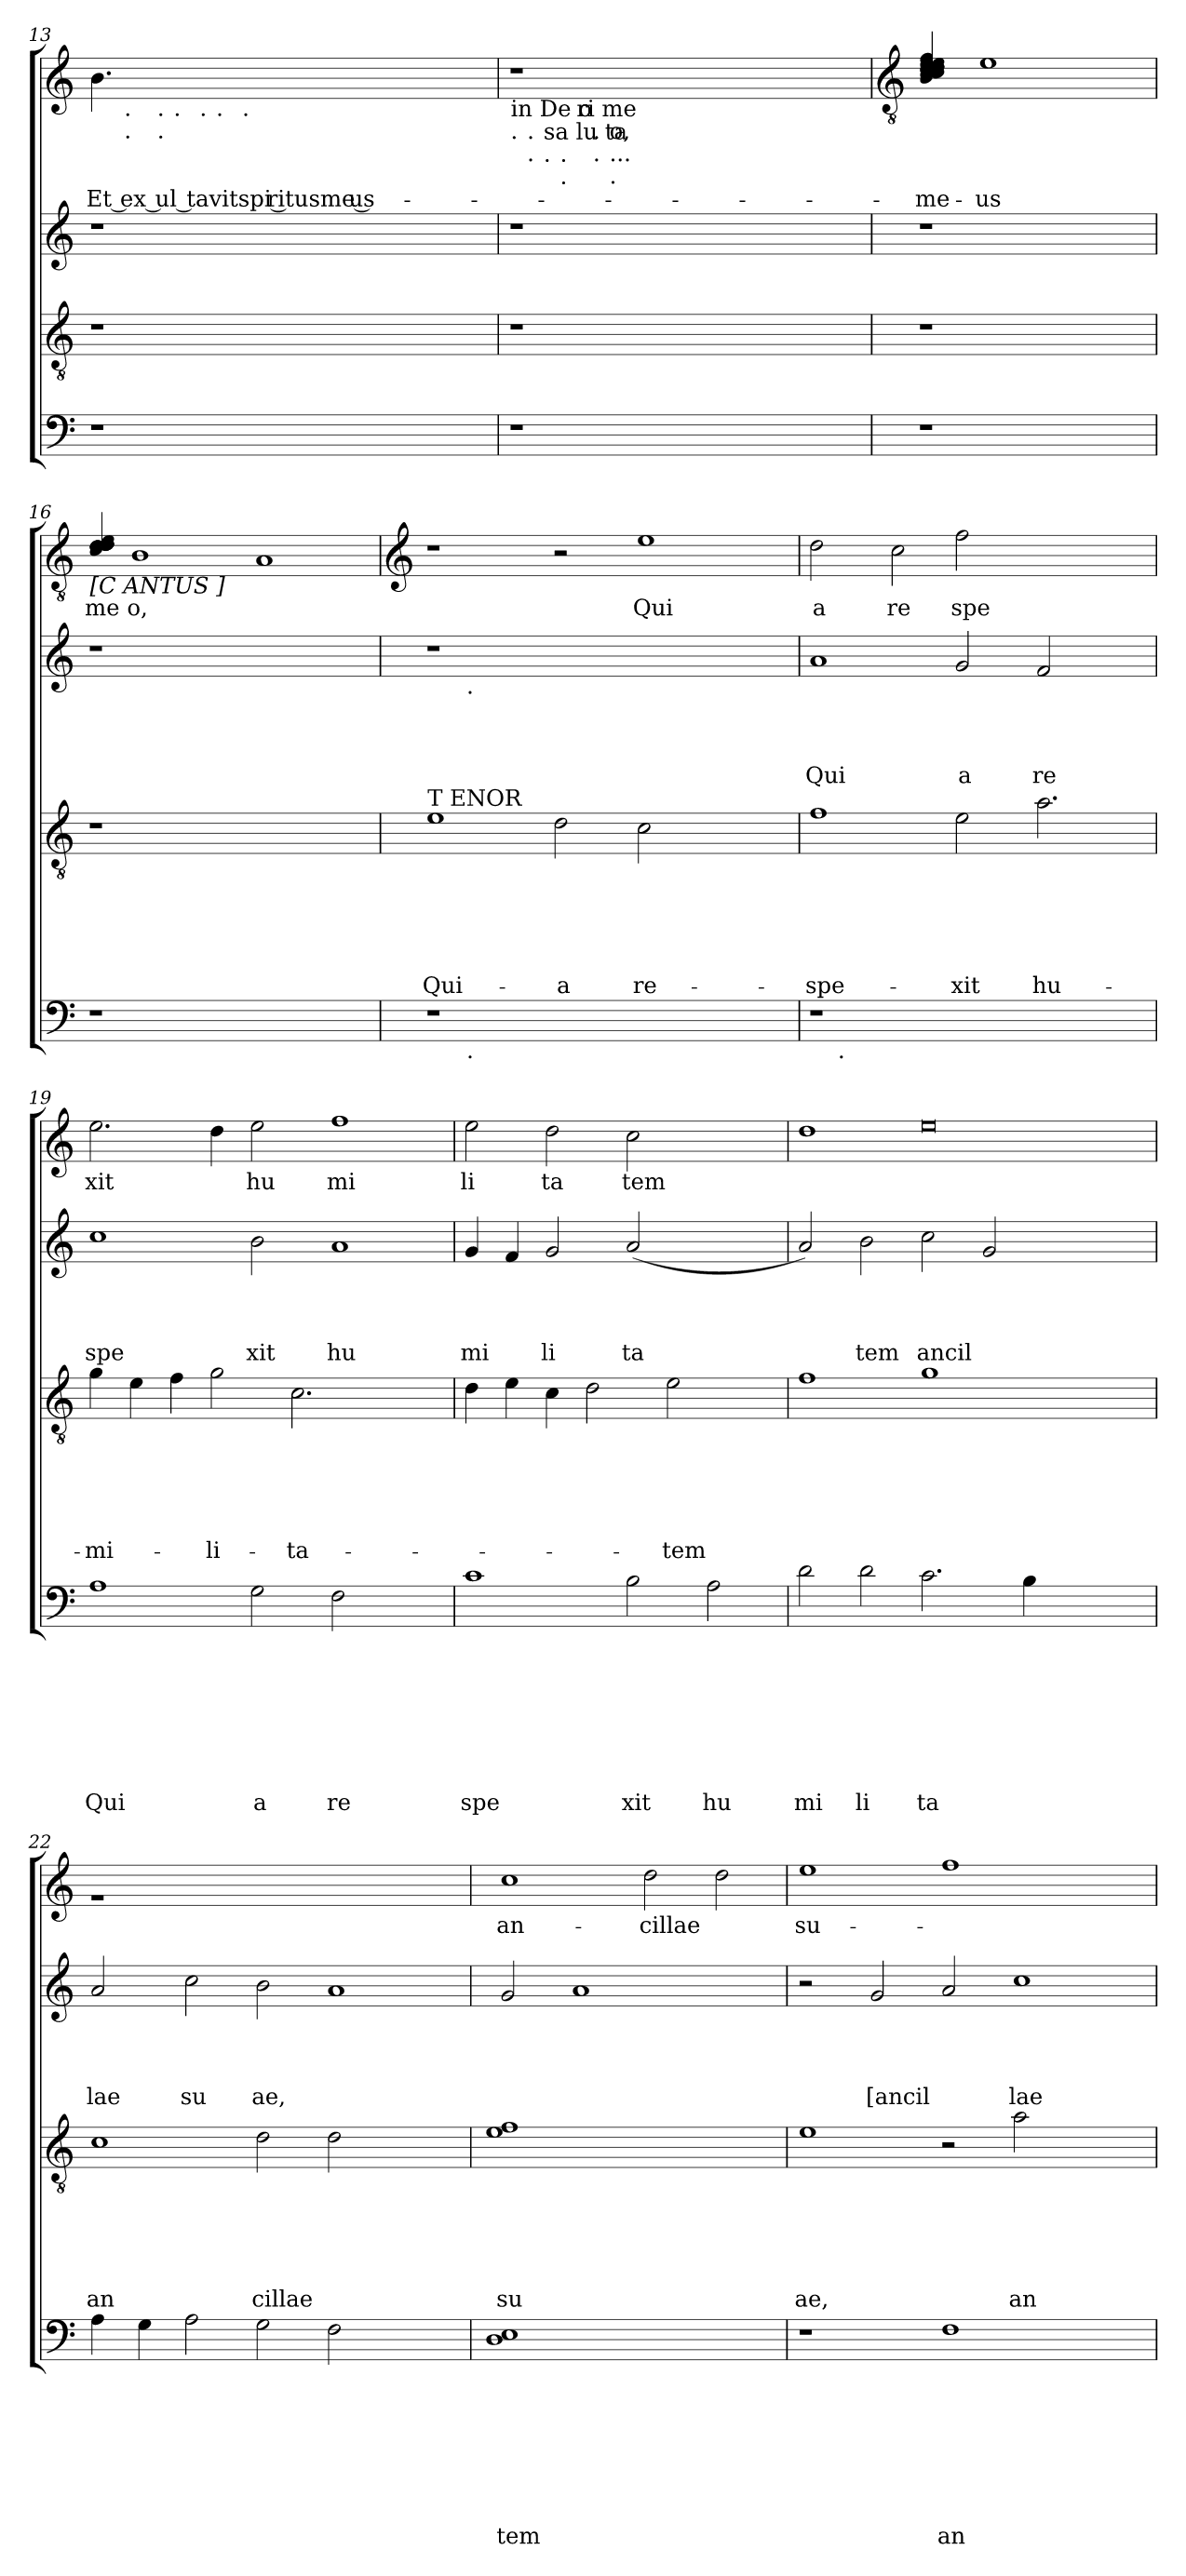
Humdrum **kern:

**kern	**text	**text	**text	**text	**text	**text	**text	**text	**kern	**text	**text	**text	**text	**text	**text	**kern	**text	**text	**text	**text	**kern	**text
*part4	*part4	*part4	*part4	*part4	*part4	*part4	*part4	*part4	*part3	*part3	*part3	*part3	*part3	*part3	*part3	*part2	*part2	*part2	*part2	*part2	*part1	*part1
*staff4	*staff4	*staff4	*staff4	*staff4	*staff4	*staff4	*staff4	*staff4	*staff3	*staff3	*staff3	*staff3	*staff3	*staff3	*staff3	*staff2	*staff2	*staff2	*staff2	*staff2	*staff1	*staff1
!!LO:PB:g=z
*clefF4	*	*	*	*	*	*	*	*	*clefGv2	*	*	*	*	*	*	*clefG2	*	*	*	*	*clefG2	*
*k[]	*	*	*	*	*	*	*	*	*k[]	*	*	*	*	*	*	*k[]	*	*	*	*	*k[]	*
*C:	*	*	*	*	*	*	*	*	*C:	*	*	*	*	*	*	*C:	*	*	*	*	*C:	*
=13	=13	=13	=13	=13	=13	=13	=13	=13	=13	=13	=13	=13	=13	=13	=13	=13	=13	=13	=13	=13	=13	=13
!	!	!	!	!	!	!	!	!	!	!	!	!	!	!	!	!	!	!	!	!	!LO:N:head=solid	!LO:LY:b
*	*	*	*	*	*	*	*	*	*	*	*	*	*	*	*	*	*	*	*	*	*^	*
*	*	*	*	*	*	*	*	*	*	*	*	*	*	*	*	*	*	*	*	*	*	*^	*
*	*	*	*	*	*	*	*	*	*	*	*	*	*	*	*	*	*	*	*	*	*	*	*^	*
*	*	*	*	*	*	*	*	*	*	*	*	*	*	*	*	*	*	*	*	*	*	*	*	*^	*
*	*	*	*	*	*	*	*	*	*	*	*	*	*	*	*	*	*	*	*	*	*	*	*	*	*^	*
*	*	*	*	*	*	*	*	*	*	*	*	*	*	*	*	*	*	*	*	*	*	*	*	*	*	*^	*
1r	.	.	.	.	.	.	.	.	1r	.	.	.	.	.	.	1r	.	.	.	.	4.b\	16.ryy	8ryy	8.ryy	4ryy	4ryy	4ryy	Et ex ul tavitspi ritusme us-
!	!	!	!	!	!	!	!	!	!	!	!	!	!	!	!	!	!	!	!	!	!	!LO:TX:b:t=.	!	!	!	!	!	!
!	!	!	!	!	!	!	!	!	!	!	!	!	!	!	!	!	!	!	!	!	!	!LO:TX:b:t=.	!	!	!	!	!	!
.	.	.	.	.	.	.	.	.	.	.	.	.	.	.	.	.	.	.	.	.	.	2ryy	.	.	.	.	.	.
.	.	.	.	.	.	.	.	.	.	.	.	.	.	.	.	.	.	.	.	.	.	.	32ryy	.	.	.	.	.
!	!	!	!	!	!	!	!	!	!	!	!	!	!	!	!	!	!	!	!	!	!	!	!LO:TX:b:t=.	!	!	!	!	!
!	!	!	!	!	!	!	!	!	!	!	!	!	!	!	!	!	!	!	!	!	!	!	!LO:TX:b:t=.	!	!	!	!	!
.	.	.	.	.	.	.	.	.	.	.	.	.	.	.	.	.	.	.	.	.	.	.	2ryy	.	.	.	.	.
!	!	!	!	!	!	!	!	!	!	!	!	!	!	!	!	!	!	!	!	!	!	!	!	!LO:TX:b:t=.	!	!	!	!
.	.	.	.	.	.	.	.	.	.	.	.	.	.	.	.	.	.	.	.	.	.	.	.	2ryy	.	.	.	.
!	!	!	!	!	!	!	!	!	!	!	!	!	!	!	!	!	!	!	!	!	!	!	!	!	!LO:TX:b:t=.	!	!	!
.	.	.	.	.	.	.	.	.	.	.	.	.	.	.	.	.	.	.	.	.	.	.	.	.	2.ryy	32ryy	16.ryy	.
!	!	!	!	!	!	!	!	!	!	!	!	!	!	!	!	!	!	!	!	!	!	!	!	!	!	!LO:TX:b:t=.	!	!
.	.	.	.	.	.	.	.	.	.	.	.	.	.	.	.	.	.	.	.	.	.	.	.	.	.	2ryy	.	.
!	!	!	!	!	!	!	!	!	!	!	!	!	!	!	!	!	!	!	!	!	!	!	!	!	!	!	!LO:TX:b:t=.	!
.	.	.	.	.	.	.	.	.	.	.	.	.	.	.	.	.	.	.	.	.	.	.	.	.	.	.	2ryy	.
.	.	.	.	.	.	.	.	.	.	.	.	.	.	.	.	.	.	.	.	.	2ryy	.	.	.	.	.	.	.
.	.	.	.	.	.	.	.	.	.	.	.	.	.	.	.	.	.	.	.	.	.	4ryy	.	.	.	.	.	.
.	.	.	.	.	.	.	.	.	.	.	.	.	.	.	.	.	.	.	.	.	.	.	4ryy	.	.	.	.	.
.	.	.	.	.	.	.	.	.	.	.	.	.	.	.	.	.	.	.	.	.	.	.	.	4ryy	.	.	.	.
.	.	.	.	.	.	.	.	.	.	.	.	.	.	.	.	.	.	.	.	.	.	.	.	.	.	8..ryy	.	.
.	.	.	.	.	.	.	.	.	.	.	.	.	.	.	.	.	.	.	.	.	.	8ryy	.	.	.	.	8ryy	.
.	.	.	.	.	.	.	.	.	.	.	.	.	.	.	.	.	.	.	.	.	8ryy	.	.	.	.	.	.	.
.	.	.	.	.	.	.	.	.	.	.	.	.	.	.	.	.	.	.	.	.	.	.	16.ryy	.	.	.	.	.
.	.	.	.	.	.	.	.	.	.	.	.	.	.	.	.	.	.	.	.	.	.	.	.	16ryy	.	.	.	.
.	.	.	.	.	.	.	.	.	.	.	.	.	.	.	.	.	.	.	.	.	.	32ryy	.	.	.	.	32ryy	.
!!LO:LB:g=z	!!	!!	!!	!!	!!	!!
=14	=14	=14	=14	=14	=14	=14	=14	=14	=14	=14	=14	=14	=14	=14	=14	=14	=14	=14	=14	=14	=14	=14	=14	=14	=14	=14	=14	=14
!	!	!	!	!	!	!	!	!	!	!	!	!	!	!	!	!	!	!	!	!	!LO:TX:b:t=in De o	!	!	!	!	!	!	!
!	!	!	!	!	!	!	!	!	!	!	!	!	!	!	!	!	!	!	!	!	!LO:TX:b:t=.	!	!	!	!	!	!	!
1r	.	.	.	.	.	.	.	.	1r	.	.	.	.	.	.	1r	.	.	.	.	1r	32ryy	16ryy	16.ryy	8ryy	8ryy	8.ryy	.
!	!	!	!	!	!	!	!	!	!	!	!	!	!	!	!	!	!	!	!	!	!	!LO:TX:b:t=.	!	!	!	!	!	!
!	!	!	!	!	!	!	!	!	!	!	!	!	!	!	!	!	!	!	!	!	!	!LO:TX:b:t=.	!	!	!	!	!	!
.	.	.	.	.	.	.	.	.	.	.	.	.	.	.	.	.	.	.	.	.	.	2ryy	.	.	.	.	.	.
!	!	!	!	!	!	!	!	!	!	!	!	!	!	!	!	!	!	!	!	!	!	!	!LO:TX:b:t=sa lu ta	!	!	!	!	!
!	!	!	!	!	!	!	!	!	!	!	!	!	!	!	!	!	!	!	!	!	!	!	!LO:TX:b:t=.	!	!	!	!	!
.	.	.	.	.	.	.	.	.	.	.	.	.	.	.	.	.	.	.	.	.	.	.	2...ryy	.	.	.	.	.
!	!	!	!	!	!	!	!	!	!	!	!	!	!	!	!	!	!	!	!	!	!	!	!	!LO:TX:b:t=.	!	!	!	!
!	!	!	!	!	!	!	!	!	!	!	!	!	!	!	!	!	!	!	!	!	!	!	!	!LO:TX:b:t=.	!	!	!	!
.	.	.	.	.	.	.	.	.	.	.	.	.	.	.	.	.	.	.	.	.	.	.	.	2ryy	.	.	.	.
!	!	!	!	!	!	!	!	!	!	!	!	!	!	!	!	!	!	!	!	!	!	!	!	!	!LO:TX:b:t=ri me	!	!	!
.	.	.	.	.	.	.	.	.	.	.	.	.	.	.	.	.	.	.	.	.	.	.	.	.	2..ryy	32ryy	.	.
!	!	!	!	!	!	!	!	!	!	!	!	!	!	!	!	!	!	!	!	!	!	!	!	!	!	!LO:TX:b:t=.	!	!
!	!	!	!	!	!	!	!	!	!	!	!	!	!	!	!	!	!	!	!	!	!	!	!	!	!	!LO:TX:b:t=.	!	!
.	.	.	.	.	.	.	.	.	.	.	.	.	.	.	.	.	.	.	.	.	.	.	.	.	.	2ryy	.	.
!	!	!	!	!	!	!	!	!	!	!	!	!	!	!	!	!	!	!	!	!	!	!	!	!	!	!	!LO:TX:b:t=o,	!
!	!	!	!	!	!	!	!	!	!	!	!	!	!	!	!	!	!	!	!	!	!	!	!	!	!	!	!LO:TX:b:t=...	!
!	!	!	!	!	!	!	!	!	!	!	!	!	!	!	!	!	!	!	!	!	!	!	!	!	!	!	!LO:TX:b:t=.	!
.	.	.	.	.	.	.	.	.	.	.	.	.	.	.	.	.	.	.	.	.	.	.	.	.	.	.	2ryy	.
.	.	.	.	.	.	.	.	.	.	.	.	.	.	.	.	.	.	.	.	.	.	4...ryy	.	.	.	.	.	.
.	.	.	.	.	.	.	.	.	.	.	.	.	.	.	.	.	.	.	.	.	.	.	.	4ryy	.	.	.	.
.	.	.	.	.	.	.	.	.	.	.	.	.	.	.	.	.	.	.	.	.	.	.	.	.	.	4ryy	.	.
.	.	.	.	.	.	.	.	.	.	.	.	.	.	.	.	.	.	.	.	.	.	.	.	.	.	.	4ryy	.
.	.	.	.	.	.	.	.	.	.	.	.	.	.	.	.	.	.	.	.	.	.	.	.	8ryy	.	.	.	.
.	.	.	.	.	.	.	.	.	.	.	.	.	.	.	.	.	.	.	.	.	.	.	.	.	.	16.ryy	.	.
.	.	.	.	.	.	.	.	.	.	.	.	.	.	.	.	.	.	.	.	.	.	.	.	.	.	.	16ryy	.
.	.	.	.	.	.	.	.	.	.	.	.	.	.	.	.	.	.	.	.	.	.	.	.	32ryy	.	.	.	.
*	*	*	*	*	*	*	*	*	*	*	*	*	*	*	*	*	*	*	*	*	*v	*v	*v	*v	*v	*v	*v	*
!!LO:LB:g=z
=15	=15	=15	=15	=15	=15	=15	=15	=15	=15	=15	=15	=15	=15	=15	=15	=15	=15	=15	=15	=15	=15	=15
*	*	*	*	*	*	*	*	*	*	*	*	*	*	*	*	*	*	*	*	*	*clefGv2	*
*	*	*	*	*	*	*	*	*	*	*	*	*	*	*	*	*	*	*	*	*	*^	*
*	*	*	*	*	*	*	*	*	*	*	*	*	*	*	*	*	*	*	*	*	*	*^	*
*	*	*	*	*	*	*	*	*	*	*	*	*	*	*	*	*	*	*	*	*	*	*	*^	*
*	*	*	*	*	*	*	*	*	*	*	*	*	*	*	*	*	*	*	*	*	*	*	*	*^	*
*	*	*	*	*	*	*	*	*	*	*	*	*	*	*	*	*	*	*	*	*	*	*	*	*	*^	*
*	*	*	*	*	*	*	*	*	*	*	*	*	*	*	*	*	*	*	*	*	*	*	*	*	*	*^	*
!	!	!	!	!	!	!	!	!	!	!	!	!	!	!	!	!	!	!	!	!	!	!	!	!	!	!	!	!LO:LY:b
*	*	*	*	*	*	*	*	*	*	*	*	*	*	*	*	*	*	*	*	*	*v	*v	*v	*v	*v	*v	*v	*
1r	.	.	.	.	.	.	.	.	1r	.	.	.	.	.	.	1r	.	.	.	.	4B/ 4c/ 4c/ 4d/ 4d/ 4d/ 4d/ 4d/ 4e/ 4e/ 4f/	me-
!	!	!	!	!	!	!	!	!	!	!	!	!	!	!	!	!	!	!	!	!	!	!LO:LY:b
.	.	.	.	.	.	.	.	.	.	.	.	.	.	.	.	.	.	.	.	.	1e	-us
4ryy	.	.	.	.	.	.	.	.	4ryy	.	.	.	.	.	.	4ryy	.	.	.	.	.	.
!!LO:LB:g=z
=16	=16	=16	=16	=16	=16	=16	=16	=16	=16	=16	=16	=16	=16	=16	=16	=16	=16	=16	=16	=16	=16	=16
!	!	!	!	!	!	!	!	!	!	!	!	!	!	!	!	!	!	!	!	!	!LO:TX:b:t=[C ANTUS ]	!
!	!	!	!	!	!	!	!	!	!	!	!	!	!	!	!	!	!	!	!	!	!	!LO:LY:b
1r	.	.	.	.	.	.	.	.	1r	.	.	.	.	.	.	1r	.	.	.	.	4c/ 4d/ 4d/ 4d/ 4d/ 4d/ 4d/ 4e/	me
!	!	!	!	!	!	!	!	!	!	!	!	!	!	!	!	!	!	!	!	!	!	!LO:LY:b
.	.	.	.	.	.	.	.	.	.	.	.	.	.	.	.	.	.	.	.	.	1B	o,
1ryy	.	.	.	.	.	.	.	.	1ryy	.	.	.	.	.	.	1ryy	.	.	.	.	.	.
.	.	.	.	.	.	.	.	.	.	.	.	.	.	.	.	.	.	.	.	.	1A	.
4ryy	.	.	.	.	.	.	.	.	4ryy	.	.	.	.	.	.	4ryy	.	.	.	.	.	.
!!LO:LB:g=z
=17	=17	=17	=17	=17	=17	=17	=17	=17	=17	=17	=17	=17	=17	=17	=17	=17	=17	=17	=17	=17	=17	=17
*	*	*	*	*	*	*	*	*	*	*	*	*	*	*	*	*	*	*	*	*	*clefG2	*
!	!	!	!	!	!	!	!	!	!	!	!	!	!	!	!	!LO:TX:a:t=C ONTRATENOR	!	!	!	!	!	!
!	!	!	!	!	!	!	!	!	!LO:TX:a:t=T ENOR	!	!	!	!	!	!	!	!	!	!	!	!	!
!LO:TX:a:t=B ASSUS	!	!	!	!	!	!	!	!	!	!	!	!	!	!	!	!	!	!	!	!	!	!
!	!	!	!	!	!	!	!	!	!	!	!	!	!	!	!LO:LY:b	!	!	!	!	!	!	!
*^	*	*	*	*	*	*	*	*	*	*	*	*	*	*	*	*^	*	*	*	*	*	*
1r	8ryy	.	.	.	.	.	.	.	.	1e	.	.	.	.	.	Qui-	1r	8ryy	.	.	.	.	1r	.
.	32ryy	.	.	.	.	.	.	.	.	.	.	.	.	.	.	.	.	32ryy	.	.	.	.	.	.
!	!	!	!	!	!	!	!	!	!	!	!	!	!	!	!	!	!	!LO:TX:b:t=.	!	!	!	!	!	!
!	!LO:TX:b:t=.	!	!	!	!	!	!	!	!	!	!	!	!	!	!	!	!	!	!	!	!	!	!	!
.	1ryy	.	.	.	.	.	.	.	.	.	.	.	.	.	.	.	.	1ryy	.	.	.	.	.	.
!	!	!	!	!	!	!	!	!	!	!	!	!	!	!	!	!LO:LY:b	!	!	!	!	!	!	!	!
1.ryy	.	.	.	.	.	.	.	.	.	2d\	.	.	.	.	.	-a	1.ryy	.	.	.	.	.	2r	.
.	1ryy	.	.	.	.	.	.	.	.	.	.	.	.	.	.	.	.	1ryy	.	.	.	.	.	.
!	!	!	!	!	!	!	!	!	!	!	!	!	!	!	!	!LO:LY:b	!	!	!	!	!	!	!	!LO:LY:b
.	.	.	.	.	.	.	.	.	.	2c\	.	.	.	.	.	re-	.	.	.	.	.	.	1ee	Qui
.	.	.	.	.	.	.	.	.	.	2ryy	.	.	.	.	.	.	.	.	.	.	.	.	.	.
.	4ryy	.	.	.	.	.	.	.	.	.	.	.	.	.	.	.	.	4ryy	.	.	.	.	.	.
.	16.ryy	.	.	.	.	.	.	.	.	.	.	.	.	.	.	.	.	16.ryy	.	.	.	.	.	.
=18	=18	=18	=18	=18	=18	=18	=18	=18	=18	=18	=18	=18	=18	=18	=18	=18	=18	=18	=18	=18	=18	=18	=18	=18
!	!	!	!	!	!	!	!	!	!	!	!	!	!	!	!	!LO:LY:b	!	!	!	!	!	!LO:LY:b	!	!LO:LY:b
*	*	*	*	*	*	*	*	*	*	*	*	*	*	*	*	*	*v	*v	*	*	*	*	*	*
1r	8ryy	.	.	.	.	.	.	.	.	1f	.	.	.	.	.	-spe-	1a	.	.	.	Qui	2dd\	a
!	!LO:TX:b:t=.	!	!	!	!	!	!	!	!	!	!	!	!	!	!	!	!	!	!	!	!	!	!
.	1ryy	.	.	.	.	.	.	.	.	.	.	.	.	.	.	.	.	.	.	.	.	.	.
!	!	!	!	!	!	!	!	!	!	!	!	!	!	!	!	!	!	!	!	!	!	!	!LO:LY:b
.	.	.	.	.	.	.	.	.	.	.	.	.	.	.	.	.	.	.	.	.	.	2cc\	re
!	!	!	!	!	!	!	!	!	!	!	!	!	!	!	!	!LO:LY:b	!	!	!	!	!LO:LY:b	!	!LO:LY:b
1ryy	.	.	.	.	.	.	.	.	.	2e\	.	.	.	.	.	-xit	2g/	.	.	.	a	2ff\	spe
.	1ryy	.	.	.	.	.	.	.	.	.	.	.	.	.	.	.	.	.	.	.	.	.	.
!	!	!	!	!	!	!	!	!	!	!	!	!	!	!	!	!LO:LY:b	!	!	!	!	!LO:LY:b	!	!
.	.	.	.	.	.	.	.	.	.	2.a\	.	.	.	.	.	hu-	2f/	.	.	.	re	2.ryy	.
4ryy	.	.	.	.	.	.	.	.	.	.	.	.	.	.	.	.	4ryy	.	.	.	.	.	.
.	8ryy	.	.	.	.	.	.	.	.	.	.	.	.	.	.	.	.	.	.	.	.	.	.
=19	=19	=19	=19	=19	=19	=19	=19	=19	=19	=19	=19	=19	=19	=19	=19	=19	=19	=19	=19	=19	=19	=19	=19
!	!	!	!	!	!	!	!	!	!LO:LY:b	!	!	!	!	!	!	!LO:LY:b	!	!	!	!	!LO:LY:b	!	!LO:LY:b
*v	*v	*	*	*	*	*	*	*	*	*	*	*	*	*	*	*	*	*	*	*	*	*	*
1A	.	.	.	.	.	.	.	Qui	4g\	.	.	.	.	.	-mi-	1cc	.	.	.	spe	2.ee\	xit
.	.	.	.	.	.	.	.	.	4e\	.	.	.	.	.	.	.	.	.	.	.	.	.
.	.	.	.	.	.	.	.	.	4f\	.	.	.	.	.	.	.	.	.	.	.	.	.
!	!	!	!	!	!	!	!	!	!	!	!	!	!	!	!LO:LY:b	!	!	!	!	!	!	!
.	.	.	.	.	.	.	.	.	2g\	.	.	.	.	.	-li-	.	.	.	.	.	4dd\	.
!	!	!	!	!	!	!	!	!LO:LY:b	!	!	!	!	!	!	!	!	!	!	!	!LO:LY:b	!	!LO:LY:b
2G\	.	.	.	.	.	.	.	a	.	.	.	.	.	.	.	2b\	.	.	.	xit	2ee\	hu
!	!	!	!	!	!	!	!	!	!	!	!	!	!	!	!LO:LY:b	!	!	!	!	!	!	!
.	.	.	.	.	.	.	.	.	2.c\	.	.	.	.	.	-ta-	.	.	.	.	.	.	.
!	!	!	!	!	!	!	!	!LO:LY:b	!	!	!	!	!	!	!	!	!	!	!	!LO:LY:b	!	!LO:LY:b
2F\	.	.	.	.	.	.	.	re	.	.	.	.	.	.	.	1a	.	.	.	hu	1ff	mi
2ryy	.	.	.	.	.	.	.	.	2ryy	.	.	.	.	.	.	.	.	.	.	.	.	.
=20	=20	=20	=20	=20	=20	=20	=20	=20	=20	=20	=20	=20	=20	=20	=20	=20	=20	=20	=20	=20	=20	=20
!	!	!	!	!	!	!	!	!LO:LY:b	!	!	!	!	!	!	!	!	!	!	!	!LO:LY:b	!	!LO:LY:b
1c	.	.	.	.	.	.	.	spe	4d\	.	.	.	.	.	.	4g/	.	.	.	mi	2ee\	li
.	.	.	.	.	.	.	.	.	4e\	.	.	.	.	.	.	4f/	.	.	.	.	.	.
!	!	!	!	!	!	!	!	!	!	!	!	!	!	!	!	!	!	!	!	!LO:LY:b	!	!LO:LY:b
.	.	.	.	.	.	.	.	.	4c\	.	.	.	.	.	.	2g/	.	.	.	li	2dd\	ta
.	.	.	.	.	.	.	.	.	2d\	.	.	.	.	.	.	.	.	.	.	.	.	.
!	!	!	!	!	!	!	!	!LO:LY:b	!	!	!	!	!	!	!	!	!	!	!	!LO:LY:b	!	!LO:LY:b
2B\	.	.	.	.	.	.	.	xit	.	.	.	.	.	.	.	(<2a/	.	.	.	ta	2cc\	tem
!	!	!	!	!	!	!	!	!	!	!	!	!	!	!	!LO:LY:b	!	!	!	!	!	!	!
.	.	.	.	.	.	.	.	.	2e\	.	.	.	.	.	-tem	.	.	.	.	.	.	.
!	!	!	!	!	!	!	!	!LO:LY:b	!	!	!	!	!	!	!	!	!	!	!	!	!	!
2A\	.	.	.	.	.	.	.	hu	.	.	.	.	.	.	.	2ryy	.	.	.	.	2ryy	.
.	.	.	.	.	.	.	.	.	4ryy	.	.	.	.	.	.	.	.	.	.	.	.	.
!!LO:LB:g=z
=21	=21	=21	=21	=21	=21	=21	=21	=21	=21	=21	=21	=21	=21	=21	=21	=21	=21	=21	=21	=21	=21	=21
!	!	!	!	!	!	!	!	!LO:LY:b	!	!	!	!	!	!	!	!	!	!	!	!	!	!
2d\	.	.	.	.	.	.	.	mi	1f	.	.	.	.	.	.	2a/)	.	.	.	.	1dd	.
!	!	!	!	!	!	!	!	!LO:LY:b	!	!	!	!	!	!	!	!	!	!	!	!LO:LY:b	!	!
2d\	.	.	.	.	.	.	.	li	.	.	.	.	.	.	.	2b\	.	.	.	tem	.	.
!	!	!	!	!	!	!	!	!LO:LY:b	!	!	!	!	!	!	!	!	!	!	!	!LO:LY:b	!	!
2.c\	.	.	.	.	.	.	.	ta	1g	.	.	.	.	.	.	2cc\	.	.	.	ancil	0ee	.
.	.	.	.	.	.	.	.	.	.	.	.	.	.	.	.	2g/	.	.	.	.	.	.
4B\	.	.	.	.	.	.	.	.	.	.	.	.	.	.	.	.	.	.	.	.	.	.
1ryy	.	.	.	.	.	.	.	.	1ryy	.	.	.	.	.	.	1ryy	.	.	.	.	.	.
=22	=22	=22	=22	=22	=22	=22	=22	=22	=22	=22	=22	=22	=22	=22	=22	=22	=22	=22	=22	=22	=22	=22
!	!	!	!	!	!	!	!	!	!	!	!	!	!	!	!LO:LY:b	!	!	!	!	!LO:LY:b	!LO:N:vis=1	!
4A\	.	.	.	.	.	.	.	.	1c	.	.	.	.	.	an	2a/	.	.	.	lae	1ra	.
4G\	.	.	.	.	.	.	.	.	.	.	.	.	.	.	.	.	.	.	.	.	.	.
!	!	!	!	!	!	!	!	!	!	!	!	!	!	!	!	!	!	!	!	!LO:LY:b	!	!
2A\	.	.	.	.	.	.	.	.	.	.	.	.	.	.	.	2cc\	.	.	.	su	.	.
!	!	!	!	!	!	!	!	!	!	!	!	!	!	!	!LO:LY:b	!	!	!	!	!LO:LY:b	!	!
2G\	.	.	.	.	.	.	.	.	2d\	.	.	.	.	.	cillae	2b\	.	.	.	ae,	1.ryy	.
2F\	.	.	.	.	.	.	.	.	2d\	.	.	.	.	.	.	1a	.	.	.	.	.	.
2ryy	.	.	.	.	.	.	.	.	2ryy	.	.	.	.	.	.	.	.	.	.	.	.	.
=23	=23	=23	=23	=23	=23	=23	=23	=23	=23	=23	=23	=23	=23	=23	=23	=23	=23	=23	=23	=23	=23	=23
!	!	!	!	!	!	!	!	!LO:LY:b	!	!	!	!	!	!	!LO:LY:b	!	!	!	!	!	!	!LO:LY:b
1D 1E	.	.	.	.	.	.	.	tem	1e 1f	.	.	.	.	.	su	2g/	.	.	.	.	1cc	an-
.	.	.	.	.	.	.	.	.	.	.	.	.	.	.	.	1a	.	.	.	.	.	.
!	!	!	!	!	!	!	!	!	!	!	!	!	!	!	!	!	!	!	!	!	!	!LO:LY:b
1ryy	.	.	.	.	.	.	.	.	1ryy	.	.	.	.	.	.	.	.	.	.	.	2dd\	-cillae
.	.	.	.	.	.	.	.	.	.	.	.	.	.	.	.	2ryy	.	.	.	.	2dd\	.
=24	=24	=24	=24	=24	=24	=24	=24	=24	=24	=24	=24	=24	=24	=24	=24	=24	=24	=24	=24	=24	=24	=24
!	!	!	!	!	!	!	!	!	!	!	!	!	!	!	!LO:LY:b	!	!	!	!	!	!	!LO:LY:b
1r	.	.	.	.	.	.	.	.	1e	.	.	.	.	.	ae,	2r	.	.	.	.	1ee	su-
!	!	!	!	!	!	!	!	!	!	!	!	!	!	!	!	!	!	!	!	!LO:LY:b	!	!
.	.	.	.	.	.	.	.	.	.	.	.	.	.	.	.	2g/	.	.	.	[ancil	.	.
!	!	!	!	!	!	!	!	!LO:LY:b	!	!	!	!	!	!	!	!	!	!	!	!	!	!
1F	.	.	.	.	.	.	.	an	2r	.	.	.	.	.	.	2a/	.	.	.	.	1ff	.
!	!	!	!	!	!	!	!	!	!	!	!	!	!	!	!LO:LY:b	!	!	!	!	!LO:LY:b	!	!
.	.	.	.	.	.	.	.	.	2a\	.	.	.	.	.	an	1cc	.	.	.	lae	.	.
2ryy	.	.	.	.	.	.	.	.	2ryy	.	.	.	.	.	.	.	.	.	.	.	2ryy	.
=	=	=	=	=	=	=	=	=	=	=	=	=	=	=	=	=	=	=	=	=	=	=
*-	*-	*-	*-	*-	*-	*-	*-	*-	*-	*-	*-	*-	*-	*-	*-	*-	*-	*-	*-	*-	*-	*-
